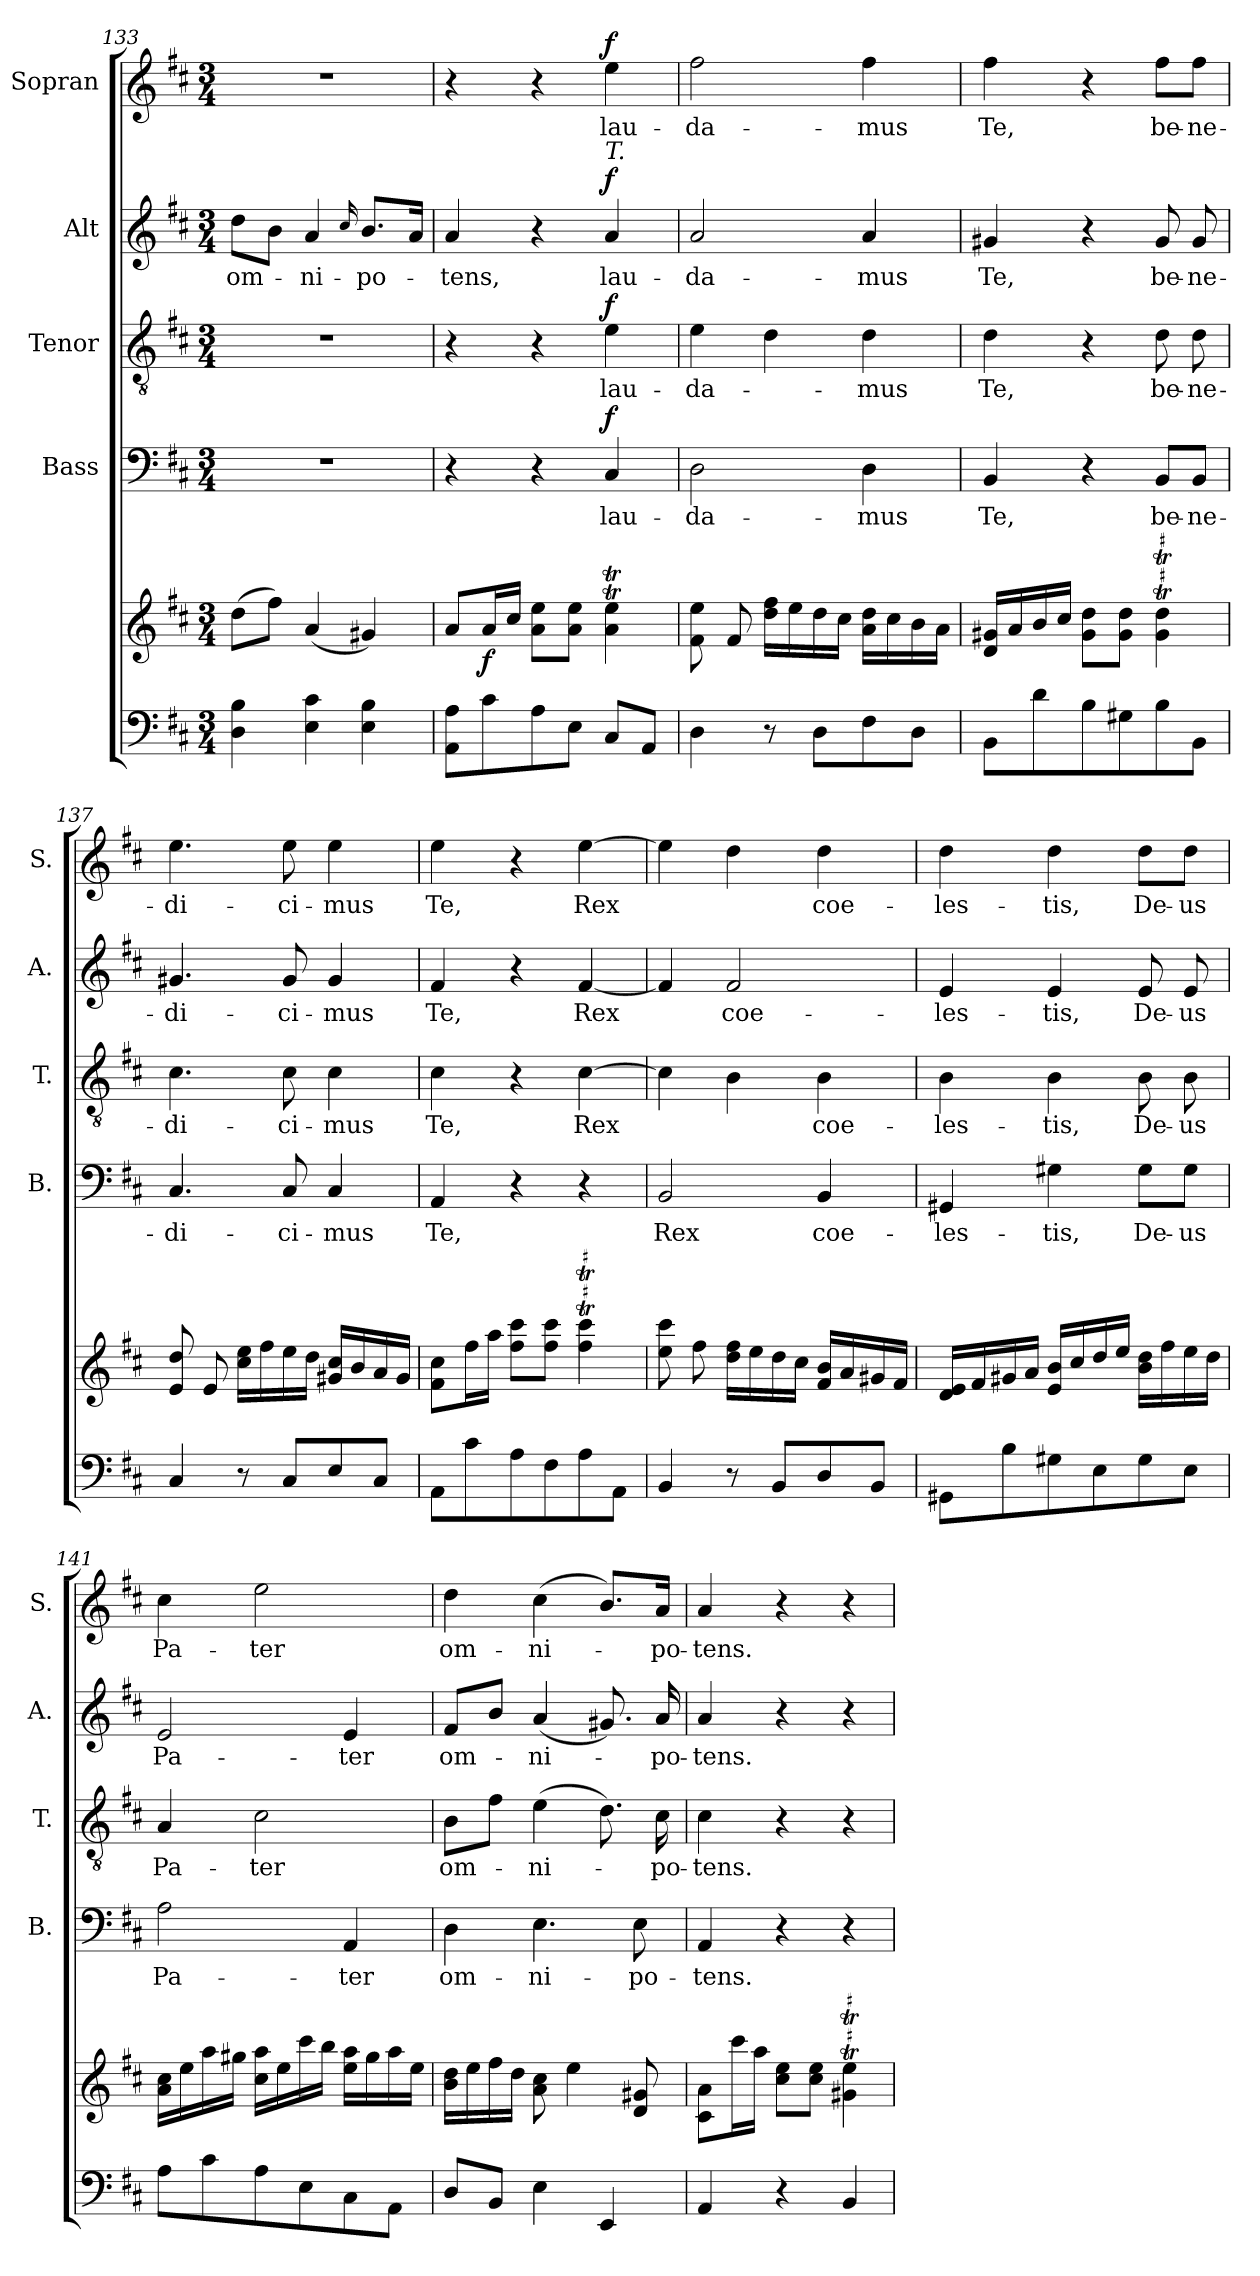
**kern	**kern	**dynam	**kern	**text	**dynam	**kern	**text	**dynam	**kern	**text	**dynam	**kern	**text	**dynam
*part5	*part5	*part5	*part4	*part4	*part4	*part3	*part3	*part3	*part2	*part2	*part2	*part1	*part1	*part1
*staff6	*staff5	*staff5/6	*staff4	*staff4	*staff4	*staff3	*staff3	*staff3	*staff2	*staff2	*staff2	*staff1	*staff1	*staff1
*	*	*	*I"Bass	*	*	*I"Tenor	*	*	*I"Alt	*	*	*I"Sopran	*	*
*	*	*	*I'B.	*	*	*I'T.	*	*	*I'A.	*	*	*I'S.	*	*
*clefF4	*clefG2	*	*clefF4	*	*	*clefGv2	*	*	*clefG2	*	*	*clefG2	*	*
*k[f#c#]	*k[f#c#]	*	*k[f#c#]	*	*	*k[f#c#]	*	*	*k[f#c#]	*	*	*k[f#c#]	*	*
*D:	*D:	*	*D:	*	*	*D:	*	*	*D:	*	*	*D:	*	*
*M3/4	*M3/4	*	*M3/4	*	*	*M3/4	*	*	*M3/4	*	*	*M3/4	*	*
=133	=133	=133	=133	=133	=133	=133	=133	=133	=133	=133	=133	=133	=133	=133
!	!	!	!	!	!	!	!	!	!	!LO:LY:b	!	!	!	!
4D\ 4B\	(>8dd\L	.	2.r	.	.	2.r	.	.	8dd\L	om-	.	2.r	.	.
.	8ff#\J)	.	.	.	.	.	.	.	8b\J	.	.	.	.	.
!	!	!	!	!	!	!	!	!	!	!LO:LY:b	!	!	!	!
4E\ 4c#\	(<4a/	.	.	.	.	.	.	.	4a/	-ni-	.	.	.	.
.	.	.	.	.	.	.	.	.	16qqcc#/	.	.	.	.	.
!	!	!	!	!	!	!	!	!	!	!LO:LY:b	!	!	!	!
4E\ 4B\	4g#X/)	.	.	.	.	.	.	.	8.b/L	-po-	.	.	.	.
.	.	.	.	.	.	.	.	.	16a/Jk	.	.	.	.	.
=134	=134	=134	=134	=134	=134	=134	=134	=134	=134	=134	=134	=134	=134	=134
!	!	!	!	!	!	!	!	!	!	!LO:LY:b	!	!	!	!
8AA\ 8A\L	8a/L	.	4r	.	.	4r	.	.	4a/	-tens,	.	4r	.	.
!	!	!LO:DY:b	!	!	!	!	!	!	!	!	!	!	!	!
8c#\	16a/L	f	.	.	.	.	.	.	.	.	.	.	.	.
.	16cc#/JJ	.	.	.	.	.	.	.	.	.	.	.	.	.
8A\	8a\ 8ee\L	.	4r	.	.	4r	.	.	4r	.	.	4r	.	.
8E\J	8a\ 8ee\J	.	.	.	.	.	.	.	.	.	.	.	.	.
!	!	!	!	!	!	!	!	!	!LO:TX:a:i:t=T.	!	!	!	!	!
!	!	!	!	!LO:LY:b	!LO:DY:a	!	!LO:LY:b	!LO:DY:a	!	!LO:LY:b	!LO:DY:a	!	!LO:LY:b	!LO:DY:a
8C#/L	4a\T 4ee\T	.	4C#/	lau-	f	4e\	lau-	f	4a/	lau-	f	4ee\	lau-	f
8AA/J	.	.	.	.	.	.	.	.	.	.	.	.	.	.
=135	=135	=135	=135	=135	=135	=135	=135	=135	=135	=135	=135	=135	=135	=135
!	!	!	!	!LO:LY:b	!	!	!LO:LY:b	!	!	!LO:LY:b	!	!	!LO:LY:b	!
4D\	8f#\ 8ee\	.	2D\	-da-	.	4e\	-da-	.	2a/	-da-	.	2ff#\	-da-	.
.	8f#/	.	.	.	.	.	.	.	.	.	.	.	.	.
8r	16dd\ 16ff#\LL	.	.	.	.	4d\	.	.	.	.	.	.	.	.
.	16ee\	.	.	.	.	.	.	.	.	.	.	.	.	.
8D\L	16dd\	.	.	.	.	.	.	.	.	.	.	.	.	.
.	16cc#\JJ	.	.	.	.	.	.	.	.	.	.	.	.	.
!	!	!	!	!LO:LY:b	!	!	!LO:LY:b	!	!	!LO:LY:b	!	!	!LO:LY:b	!
8F#\	16a\ 16dd\LL	.	4D\	-mus	.	4d\	-mus	.	4a/	-mus	.	4ff#\	-mus	.
.	16cc#\	.	.	.	.	.	.	.	.	.	.	.	.	.
8D\J	16b\	.	.	.	.	.	.	.	.	.	.	.	.	.
.	16a\JJ	.	.	.	.	.	.	.	.	.	.	.	.	.
=136	=136	=136	=136	=136	=136	=136	=136	=136	=136	=136	=136	=136	=136	=136
!	!	!	!	!LO:LY:b	!	!	!LO:LY:b	!	!	!LO:LY:b	!	!	!LO:LY:b	!
8BB\L	16d/ 16g#X/LL	.	4BB/	Te,	.	4d\	Te,	.	4g#X/	Te,	.	4ff#\	Te,	.
.	16a/	.	.	.	.	.	.	.	.	.	.	.	.	.
8d\	16b/	.	.	.	.	.	.	.	.	.	.	.	.	.
.	16cc#/JJ	.	.	.	.	.	.	.	.	.	.	.	.	.
8B\	8g#\ 8dd\L	.	4r	.	.	4r	.	.	4r	.	.	4r	.	.
8G#X\	8g#\ 8dd\J	.	.	.	.	.	.	.	.	.	.	.	.	.
!	!	!	!	!LO:LY:b	!	!	!LO:LY:b	!	!	!LO:LY:b	!	!	!LO:LY:b	!
8B\	4g#\T 4dd\T	.	8BB/L	be-	.	8d\	be-	.	8g#/	be-	.	8ff#\L	be-	.
!	!	!	!	!LO:LY:b	!	!	!LO:LY:b	!	!	!LO:LY:b	!	!	!LO:LY:b	!
8BB\J	.	.	8BB/J	-ne-	.	8d\	-ne-	.	8g#/	-ne-	.	8ff#\J	-ne-	.
=137	=137	=137	=137	=137	=137	=137	=137	=137	=137	=137	=137	=137	=137	=137
!	!	!	!	!LO:LY:b	!	!	!LO:LY:b	!	!	!LO:LY:b	!	!	!LO:LY:b	!
4C#/	8e/ 8dd/	.	4.C#/	-di-	.	4.c#\	-di-	.	4.g#X/	-di-	.	4.ee\	-di-	.
.	8e/	.	.	.	.	.	.	.	.	.	.	.	.	.
8r	16cc#\ 16ee\LL	.	.	.	.	.	.	.	.	.	.	.	.	.
.	16ff#\	.	.	.	.	.	.	.	.	.	.	.	.	.
!	!	!	!	!LO:LY:b	!	!	!LO:LY:b	!	!	!LO:LY:b	!	!	!LO:LY:b	!
8C#/L	16ee\	.	8C#/	-ci-	.	8c#\	-ci-	.	8g#/	-ci-	.	8ee\	-ci-	.
.	16dd\JJ	.	.	.	.	.	.	.	.	.	.	.	.	.
!	!	!	!	!LO:LY:b	!	!	!LO:LY:b	!	!	!LO:LY:b	!	!	!LO:LY:b	!
8E/	16g#X/ 16cc#/LL	.	4C#/	-mus	.	4c#\	-mus	.	4g#/	-mus	.	4ee\	-mus	.
.	16b/	.	.	.	.	.	.	.	.	.	.	.	.	.
8C#/J	16a/	.	.	.	.	.	.	.	.	.	.	.	.	.
.	16g#/JJ	.	.	.	.	.	.	.	.	.	.	.	.	.
!!LO:LB:g=z
=138	=138	=138	=138	=138	=138	=138	=138	=138	=138	=138	=138	=138	=138	=138
!	!	!	!	!LO:LY:b	!	!	!LO:LY:b	!	!	!LO:LY:b	!	!	!LO:LY:b	!
8AA\L	8f#\ 8cc#\L	.	4AA/	Te,	.	4c#\	Te,	.	4f#/	Te,	.	4ee\	Te,	.
8c#\	16ff#\L	.	.	.	.	.	.	.	.	.	.	.	.	.
.	16aa\JJ	.	.	.	.	.	.	.	.	.	.	.	.	.
8A\	8ff#\ 8ccc#\L	.	4r	.	.	4r	.	.	4r	.	.	4r	.	.
8F#\	8ff#\ 8ccc#\J	.	.	.	.	.	.	.	.	.	.	.	.	.
!	!	!	!	!	!	!	!LO:LY:b	!	!	!LO:LY:b	!	!	!LO:LY:b	!
8A\	4ff#\T 4ccc#\T	.	4r	.	.	[4c#\	Rex	.	[4f#/	Rex	.	[4ee\	Rex	.
8AA\J	.	.	.	.	.	.	.	.	.	.	.	.	.	.
=139	=139	=139	=139	=139	=139	=139	=139	=139	=139	=139	=139	=139	=139	=139
!	!	!	!	!LO:LY:b	!	!	!	!	!	!	!	!	!	!
4BB/	8ee\ 8ccc#\	.	2BB/	Rex	.	4c#\]	.	.	4f#/]	.	.	4ee\]	.	.
.	8ff#\	.	.	.	.	.	.	.	.	.	.	.	.	.
!	!	!	!	!	!	!	!	!	!	!LO:LY:b	!	!	!	!
8r	16dd\ 16ff#\LL	.	.	.	.	4B\	.	.	2f#/	coe-	.	4dd\	.	.
.	16ee\	.	.	.	.	.	.	.	.	.	.	.	.	.
8BB/L	16dd\	.	.	.	.	.	.	.	.	.	.	.	.	.
.	16cc#\JJ	.	.	.	.	.	.	.	.	.	.	.	.	.
!	!	!	!	!LO:LY:b	!	!	!LO:LY:b	!	!	!	!	!	!LO:LY:b	!
8D/	16f#/ 16b/LL	.	4BB/	coe-	.	4B\	coe-	.	.	.	.	4dd\	coe-	.
.	16a/	.	.	.	.	.	.	.	.	.	.	.	.	.
8BB/J	16g#X/	.	.	.	.	.	.	.	.	.	.	.	.	.
.	16f#/JJ	.	.	.	.	.	.	.	.	.	.	.	.	.
=140	=140	=140	=140	=140	=140	=140	=140	=140	=140	=140	=140	=140	=140	=140
!	!	!	!	!LO:LY:b	!	!	!LO:LY:b	!	!	!LO:LY:b	!	!	!LO:LY:b	!
8GG#X\L	16d/ 16e/LL	.	4GG#X/	-les-	.	4B\	-les-	.	4e/	-les-	.	4dd\	-les-	.
.	16f#/	.	.	.	.	.	.	.	.	.	.	.	.	.
8B\	16g#X/	.	.	.	.	.	.	.	.	.	.	.	.	.
.	16a/JJ	.	.	.	.	.	.	.	.	.	.	.	.	.
!	!	!	!	!LO:LY:b	!	!	!LO:LY:b	!	!	!LO:LY:b	!	!	!LO:LY:b	!
8G#X\	16e/ 16b/LL	.	4G#X\	-tis,	.	4B\	-tis,	.	4e/	-tis,	.	4dd\	-tis,	.
.	16cc#/	.	.	.	.	.	.	.	.	.	.	.	.	.
8E\	16dd/	.	.	.	.	.	.	.	.	.	.	.	.	.
.	16ee/JJ	.	.	.	.	.	.	.	.	.	.	.	.	.
!	!	!	!	!LO:LY:b	!	!	!LO:LY:b	!	!	!LO:LY:b	!	!	!LO:LY:b	!
8G#\	16b\ 16dd\LL	.	8G#\L	De-	.	8B\	De-	.	8e/	De-	.	8dd\L	De-	.
.	16ff#\	.	.	.	.	.	.	.	.	.	.	.	.	.
!	!	!	!	!LO:LY:b	!	!	!LO:LY:b	!	!	!LO:LY:b	!	!	!LO:LY:b	!
8E\J	16ee\	.	8G#\J	-us	.	8B\	-us	.	8e/	-us	.	8dd\J	-us	.
.	16dd\JJ	.	.	.	.	.	.	.	.	.	.	.	.	.
=141	=141	=141	=141	=141	=141	=141	=141	=141	=141	=141	=141	=141	=141	=141
!	!	!	!	!LO:LY:b	!	!	!LO:LY:b	!	!	!LO:LY:b	!	!	!LO:LY:b	!
8A\L	16a\ 16cc#\LL	.	2A\	Pa-	.	4A/	Pa-	.	2e/	Pa-	.	4cc#\	Pa-	.
.	16ee\	.	.	.	.	.	.	.	.	.	.	.	.	.
8c#\	16aa\	.	.	.	.	.	.	.	.	.	.	.	.	.
.	16gg#X\JJ	.	.	.	.	.	.	.	.	.	.	.	.	.
!	!	!	!	!	!	!	!LO:LY:b	!	!	!	!	!	!LO:LY:b	!
8A\	16cc#\ 16aa\LL	.	.	.	.	2c#\	-ter	.	.	.	.	2ee\	-ter	.
.	16ee\	.	.	.	.	.	.	.	.	.	.	.	.	.
8E\	16ccc#\	.	.	.	.	.	.	.	.	.	.	.	.	.
.	16bb\JJ	.	.	.	.	.	.	.	.	.	.	.	.	.
!	!	!	!	!LO:LY:b	!	!	!	!	!	!LO:LY:b	!	!	!	!
8C#\	16ee\ 16aa\LL	.	4AA/	-ter	.	.	.	.	4e/	-ter	.	.	.	.
.	16gg#\	.	.	.	.	.	.	.	.	.	.	.	.	.
8AA\J	16aa\	.	.	.	.	.	.	.	.	.	.	.	.	.
.	16ee\JJ	.	.	.	.	.	.	.	.	.	.	.	.	.
=142	=142	=142	=142	=142	=142	=142	=142	=142	=142	=142	=142	=142	=142	=142
!	!	!	!	!LO:LY:b	!	!	!LO:LY:b	!	!	!LO:LY:b	!	!	!LO:LY:b	!
8D/L	16b\ 16dd\LL	.	4D\	om-	.	8B\L	om-	.	8f#/L	om-	.	4dd\	om-	.
.	16ee\	.	.	.	.	.	.	.	.	.	.	.	.	.
8BB/J	16ff#\	.	.	.	.	8f#\J	.	.	8b/J	.	.	.	.	.
.	16dd\JJ	.	.	.	.	.	.	.	.	.	.	.	.	.
!	!	!	!	!LO:LY:b	!	!	!LO:LY:b	!	!	!LO:LY:b	!	!	!LO:LY:b	!
4E\	8a\ 8cc#\	.	4.E\	-ni-	.	(>4e\	-ni-	.	(<4a/	-ni-	.	(>4cc#\	-ni-	.
.	4ee\	.	.	.	.	.	.	.	.	.	.	.	.	.
4EE/	.	.	.	.	.	8.d\)	.	.	8.g#X/)	.	.	8.b/L)	.	.
!	!	!	!	!LO:LY:b	!	!	!	!	!	!	!	!	!	!
.	8d/ 8g#X/	.	8E\	-po-	.	.	.	.	.	.	.	.	.	.
!	!	!	!	!	!	!	!LO:LY:b	!	!	!LO:LY:b	!	!	!LO:LY:b	!
.	.	.	.	.	.	16c#\	-po-	.	16a/	-po-	.	16a/Jk	-po-	.
!!LO:PB:g=z
=143	=143	=143	=143	=143	=143	=143	=143	=143	=143	=143	=143	=143	=143	=143
!	!	!	!	!LO:LY:b	!	!	!LO:LY:b	!	!	!LO:LY:b	!	!	!LO:LY:b	!
4AA/	8c#\ 8a\L	.	4AA/	-tens.	.	4c#\	-tens.	.	4a/	-tens.	.	4a/	-tens.	.
.	16ccc#\L	.	.	.	.	.	.	.	.	.	.	.	.	.
.	16aa\JJ	.	.	.	.	.	.	.	.	.	.	.	.	.
4r	8cc#\ 8ee\L	.	4r	.	.	4r	.	.	4r	.	.	4r	.	.
.	8cc#\ 8ee\J	.	.	.	.	.	.	.	.	.	.	.	.	.
4BB/	4g#X\T 4ee\T	.	4r	.	.	4r	.	.	4r	.	.	4r	.	.
=	=	=	=	=	=	=	=	=	=	=	=	=	=	=
*-	*-	*-	*-	*-	*-	*-	*-	*-	*-	*-	*-	*-	*-	*-
